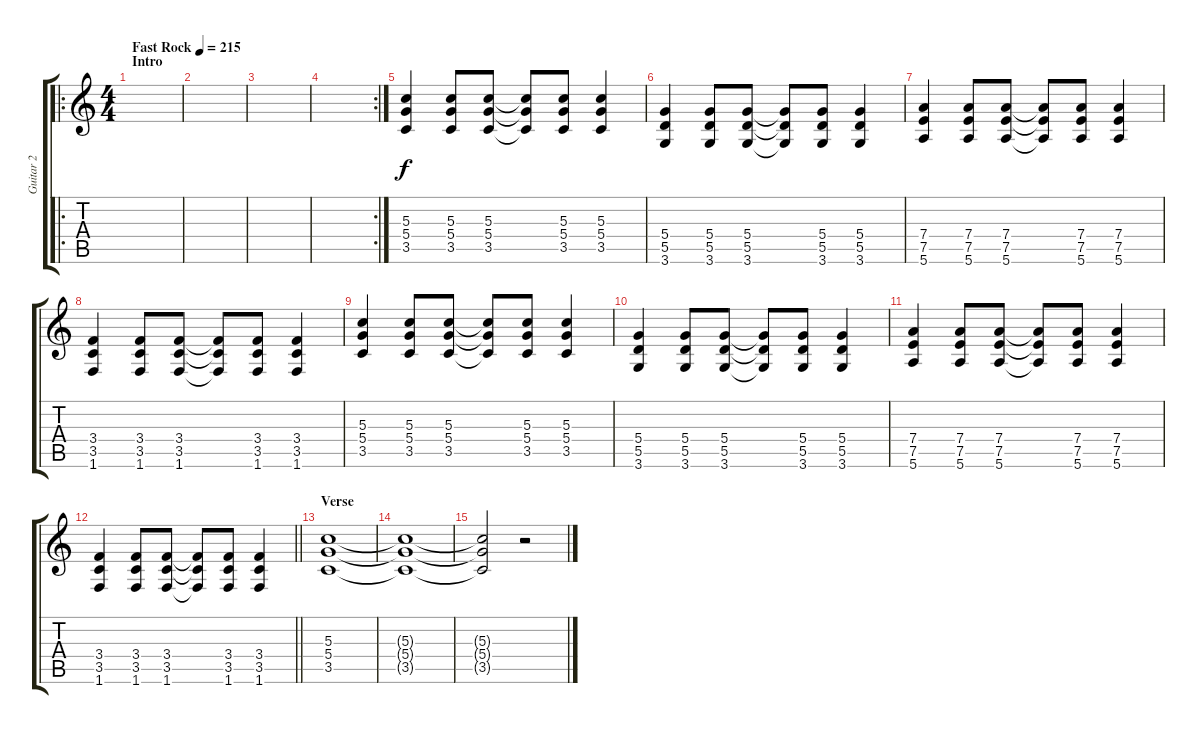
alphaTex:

\track ("Guitar 2" "Guitar 2") {instrument overdrivenguitar}
\staff {score tabs}
\tuning (E4 B3 G3 D3 A2 E2) {hide}
\ro
\ts (4 4)
\section ("" "Intro")
\tempo (215 "Fast Rock")
\clef g2
\ks c
|
|
|
\rc 2
|
(5.3 5.4 3.5).4 (5.3 5.4 3.5).8 (5.3 5.4 3.5).8 (5.3{t} 5.4{t} 3.5{t}).8 (5.3 5.4 3.5).8 (5.3 5.4 3.5).4 |
(5.4 5.5 3.6).4 (5.4 5.5 3.6).8 (5.4 5.5 3.6).8 (5.4{t} 5.5{t} 3.6{t}).8 (5.4 5.5 3.6).8 (5.4 5.5 3.6).4 |
(7.4 7.5 5.6).4 (7.4 7.5 5.6).8 (7.4 7.5 5.6).8 (7.4{t} 7.5{t} 5.6{t}).8 (7.4 7.5 5.6).8 (7.4 7.5 5.6).4 |
(3.4 3.5 1.6).4 (3.4 3.5 1.6).8 (3.4 3.5 1.6).8 (3.4{t} 3.5{t} 1.6{t}).8 (3.4 3.5 1.6).8 (3.4 3.5 1.6).4 |
(5.3 5.4 3.5).4 (5.3 5.4 3.5).8 (5.3 5.4 3.5).8 (5.3{t} 5.4{t} 3.5{t}).8 (5.3 5.4 3.5).8 (5.3 5.4 3.5).4 |
(5.4 5.5 3.6).4 (5.4 5.5 3.6).8 (5.4 5.5 3.6).8 (5.4{t} 5.5{t} 3.6{t}).8 (5.4 5.5 3.6).8 (5.4 5.5 3.6).4 |
(7.4 7.5 5.6).4 (7.4 7.5 5.6).8 (7.4 7.5 5.6).8 (7.4{t} 7.5{t} 5.6{t}).8 (7.4 7.5 5.6).8 (7.4 7.5 5.6).4 |
\barLineRight lightlight
(3.4 3.5 1.6).4 (3.4 3.5 1.6).8 (3.4 3.5 1.6).8 (3.4{t} 3.5{t} 1.6{t}).8 (3.4 3.5 1.6).8 (3.4 3.5 1.6).4 |
\section ("" "Verse")
(5.3 5.4 3.5).1 |
(5.3{t} 5.4{t} 3.5{t}).1 |
(5.3{t} 5.4{t} 3.5{t}).2 r.2
